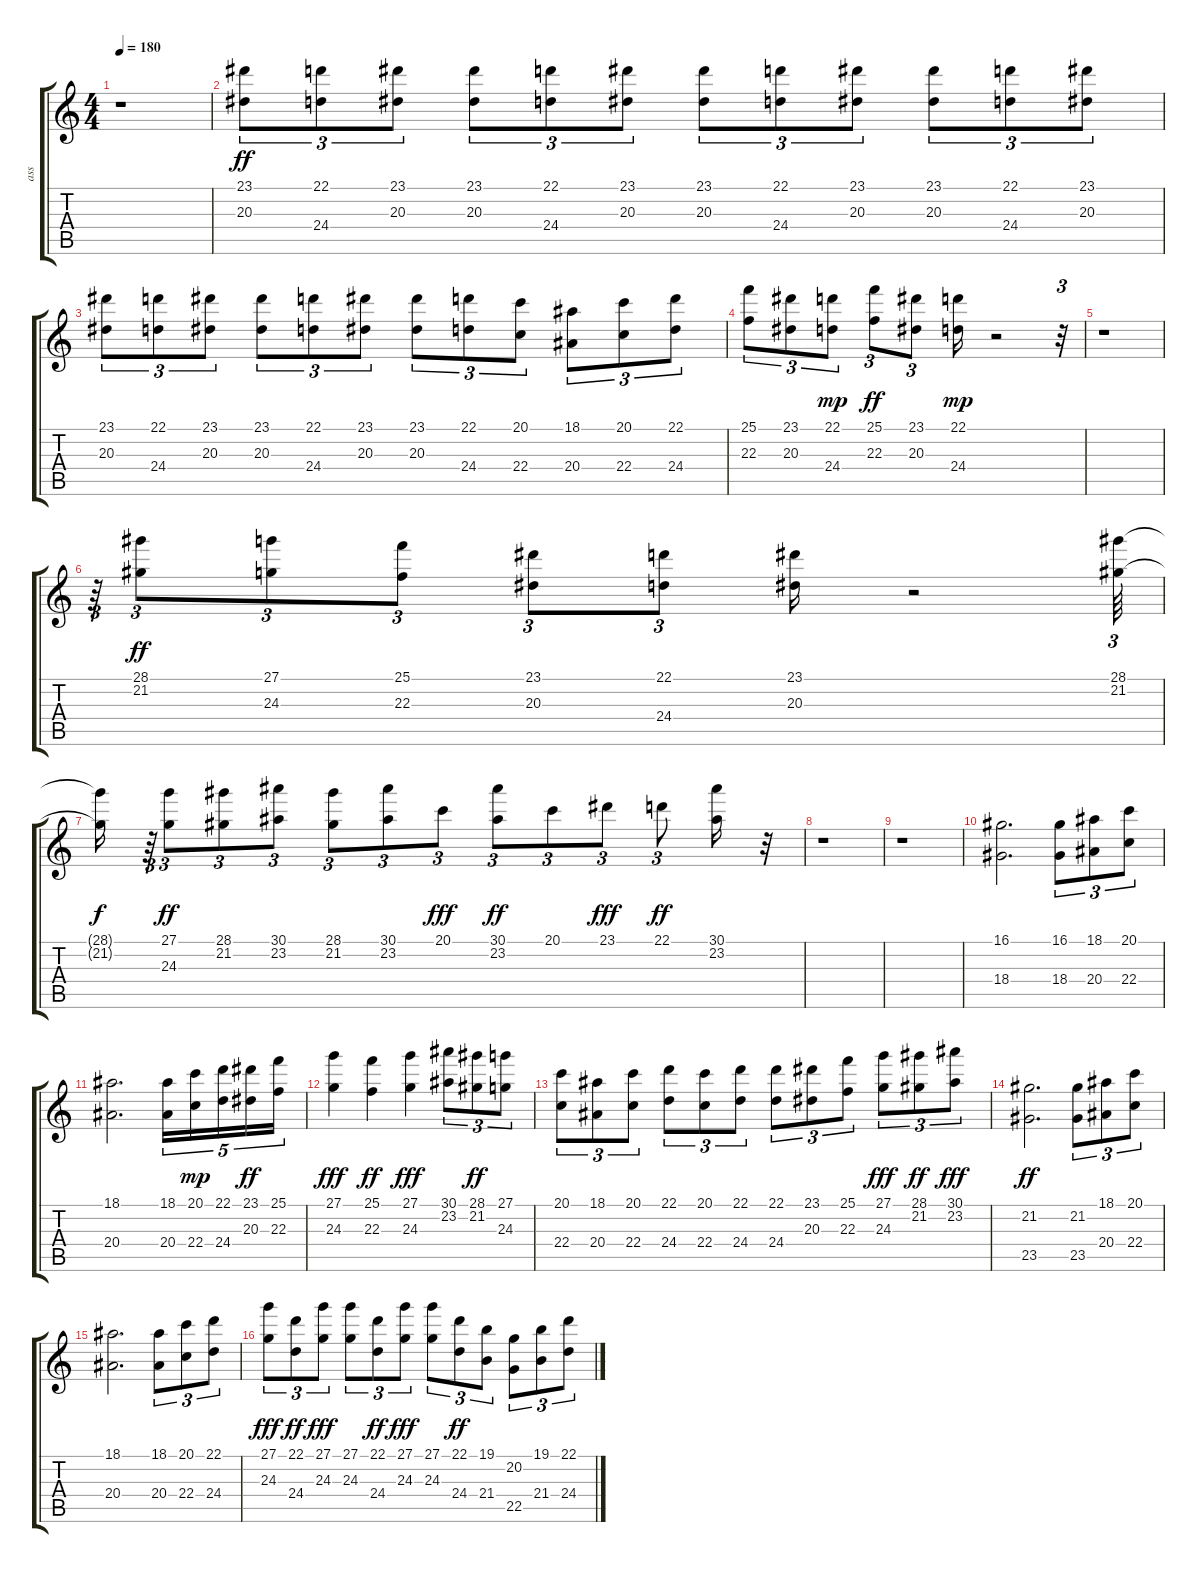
\track ("ass" "ass") {instrument pad3polysynth}
\staff {score tabs}
\tuning (E4 B3 G3 D3 A2 E2) {hide}
\ts (4 4)
\tempo 180
\clef g2
\ks c
r.1{dy ff} |
(23.1 20.3).8{tu (3 2)} (22.1 24.4).8{tu (3 2)} (23.1 20.3).8{tu (3 2)} (23.1 20.3).8{tu (3 2)} (22.1 24.4).8{tu (3 2)} (23.1 20.3).8{tu (3 2)} (23.1 20.3).8{tu (3 2)} (22.1 24.4).8{tu (3 2)} (23.1 20.3).8{tu (3 2)} (23.1 20.3).8{tu (3 2)} (22.1 24.4).8{tu (3 2)} (23.1 20.3).8{tu (3 2)} |
(23.1 20.3).8{tu (3 2)} (22.1 24.4).8{tu (3 2)} (23.1 20.3).8{tu (3 2)} (23.1 20.3).8{tu (3 2)} (22.1 24.4).8{tu (3 2)} (23.1 20.3).8{tu (3 2)} (23.1 20.3).8{tu (3 2)} (22.1 24.4).8{tu (3 2)} (20.1 22.4).8{tu (3 2)} (18.1 20.4).8{tu (3 2)} (20.1 22.4).8{tu (3 2)} (22.1 24.4).8{tu (3 2)} |
(25.1 22.3).8{tu (3 2)} (23.1 20.3).8{tu (3 2)} (22.1 24.4).8{tu (3 2) dy mp} (25.1 22.3).8{tu (3 2) dy ff} (23.1 20.3).8{tu (3 2)} (22.1 24.4).16{dy mp} r.2 r.32{tu (3 2)} |
r.1 |
r.64{tu (3 2)} (28.1 21.2).8{tu (3 2) dy ff} (27.1 24.3).8{tu (3 2)} (25.1 22.3).8{tu (3 2)} (23.1 20.3).8{tu (3 2)} (22.1 24.4).8{tu (3 2)} (23.1 20.3).16 r.2 (28.1 21.2).64{tu (3 2)} |
(28.1{t} 21.2{t}).16{dy f} r.64{tu (3 2)} (27.1 24.3).8{tu (3 2) dy ff} (28.1 21.2).8{tu (3 2)} (30.1 23.2).8{tu (3 2)} (28.1 21.2).8{tu (3 2)} (30.1 23.2).8{tu (3 2)} 20.1.8{tu (3 2) dy fff} (30.1 23.2).8{tu (3 2) dy ff} 20.1.8{tu (3 2)} 23.1.8{tu (3 2) dy fff} 22.1.8{tu (3 2) dy ff} (30.1 23.2).16 r.32 |
r.1 |
r.1 |
(16.1 18.4).2{d} (16.1 18.4).8{tu (3 2)} (18.1 20.4).8{tu (3 2)} (20.1 22.4).8{tu (3 2)} |
(18.1 20.4).2{d} (18.1 20.4).16{tu (5 4)} (20.1 22.4).16{tu (5 4) dy mp} (22.1 24.4).16{tu (5 4)} (23.1 20.3).16{tu (5 4) dy ff} (25.1 22.3).16{tu (5 4)} |
(27.1 24.3).4{dy fff} (25.1 22.3).4{dy ff} (27.1 24.3).4{dy fff} (30.1 23.2).8{tu (3 2)} (28.1 21.2).8{tu (3 2) dy ff} (27.1 24.3).8{tu (3 2)} |
(20.1 22.4).8{tu (3 2)} (18.1 20.4).8{tu (3 2)} (20.1 22.4).8{tu (3 2)} (22.1 24.4).8{tu (3 2)} (20.1 22.4).8{tu (3 2)} (22.1 24.4).8{tu (3 2)} (22.1 24.4).8{tu (3 2)} (23.1 20.3).8{tu (3 2)} (25.1 22.3).8{tu (3 2)} (27.1 24.3).8{tu (3 2) dy fff} (28.1 21.2).8{tu (3 2) dy ff} (30.1 23.2).8{tu (3 2) dy fff} |
(21.2 23.5).2{d dy ff} (21.2 23.5).8{tu (3 2)} (18.1 20.4).8{tu (3 2)} (20.1 22.4).8{tu (3 2)} |
(18.1 20.4).2{d} (18.1 20.4).8{tu (3 2)} (20.1 22.4).8{tu (3 2)} (22.1 24.4).8{tu (3 2)} |
(27.1 24.3).8{tu (3 2) dy fff} (22.1 24.4).8{tu (3 2) dy ff} (27.1 24.3).8{tu (3 2) dy fff} (27.1 24.3).8{tu (3 2)} (22.1 24.4).8{tu (3 2) dy ff} (27.1 24.3).8{tu (3 2) dy fff} (27.1 24.3).8{tu (3 2)} (22.1 24.4).8{tu (3 2) dy ff} (19.1 21.4).8{tu (3 2)} (20.2 22.5).8{tu (3 2)} (19.1 21.4).8{tu (3 2)} (22.1 24.4).8{tu (3 2)}
